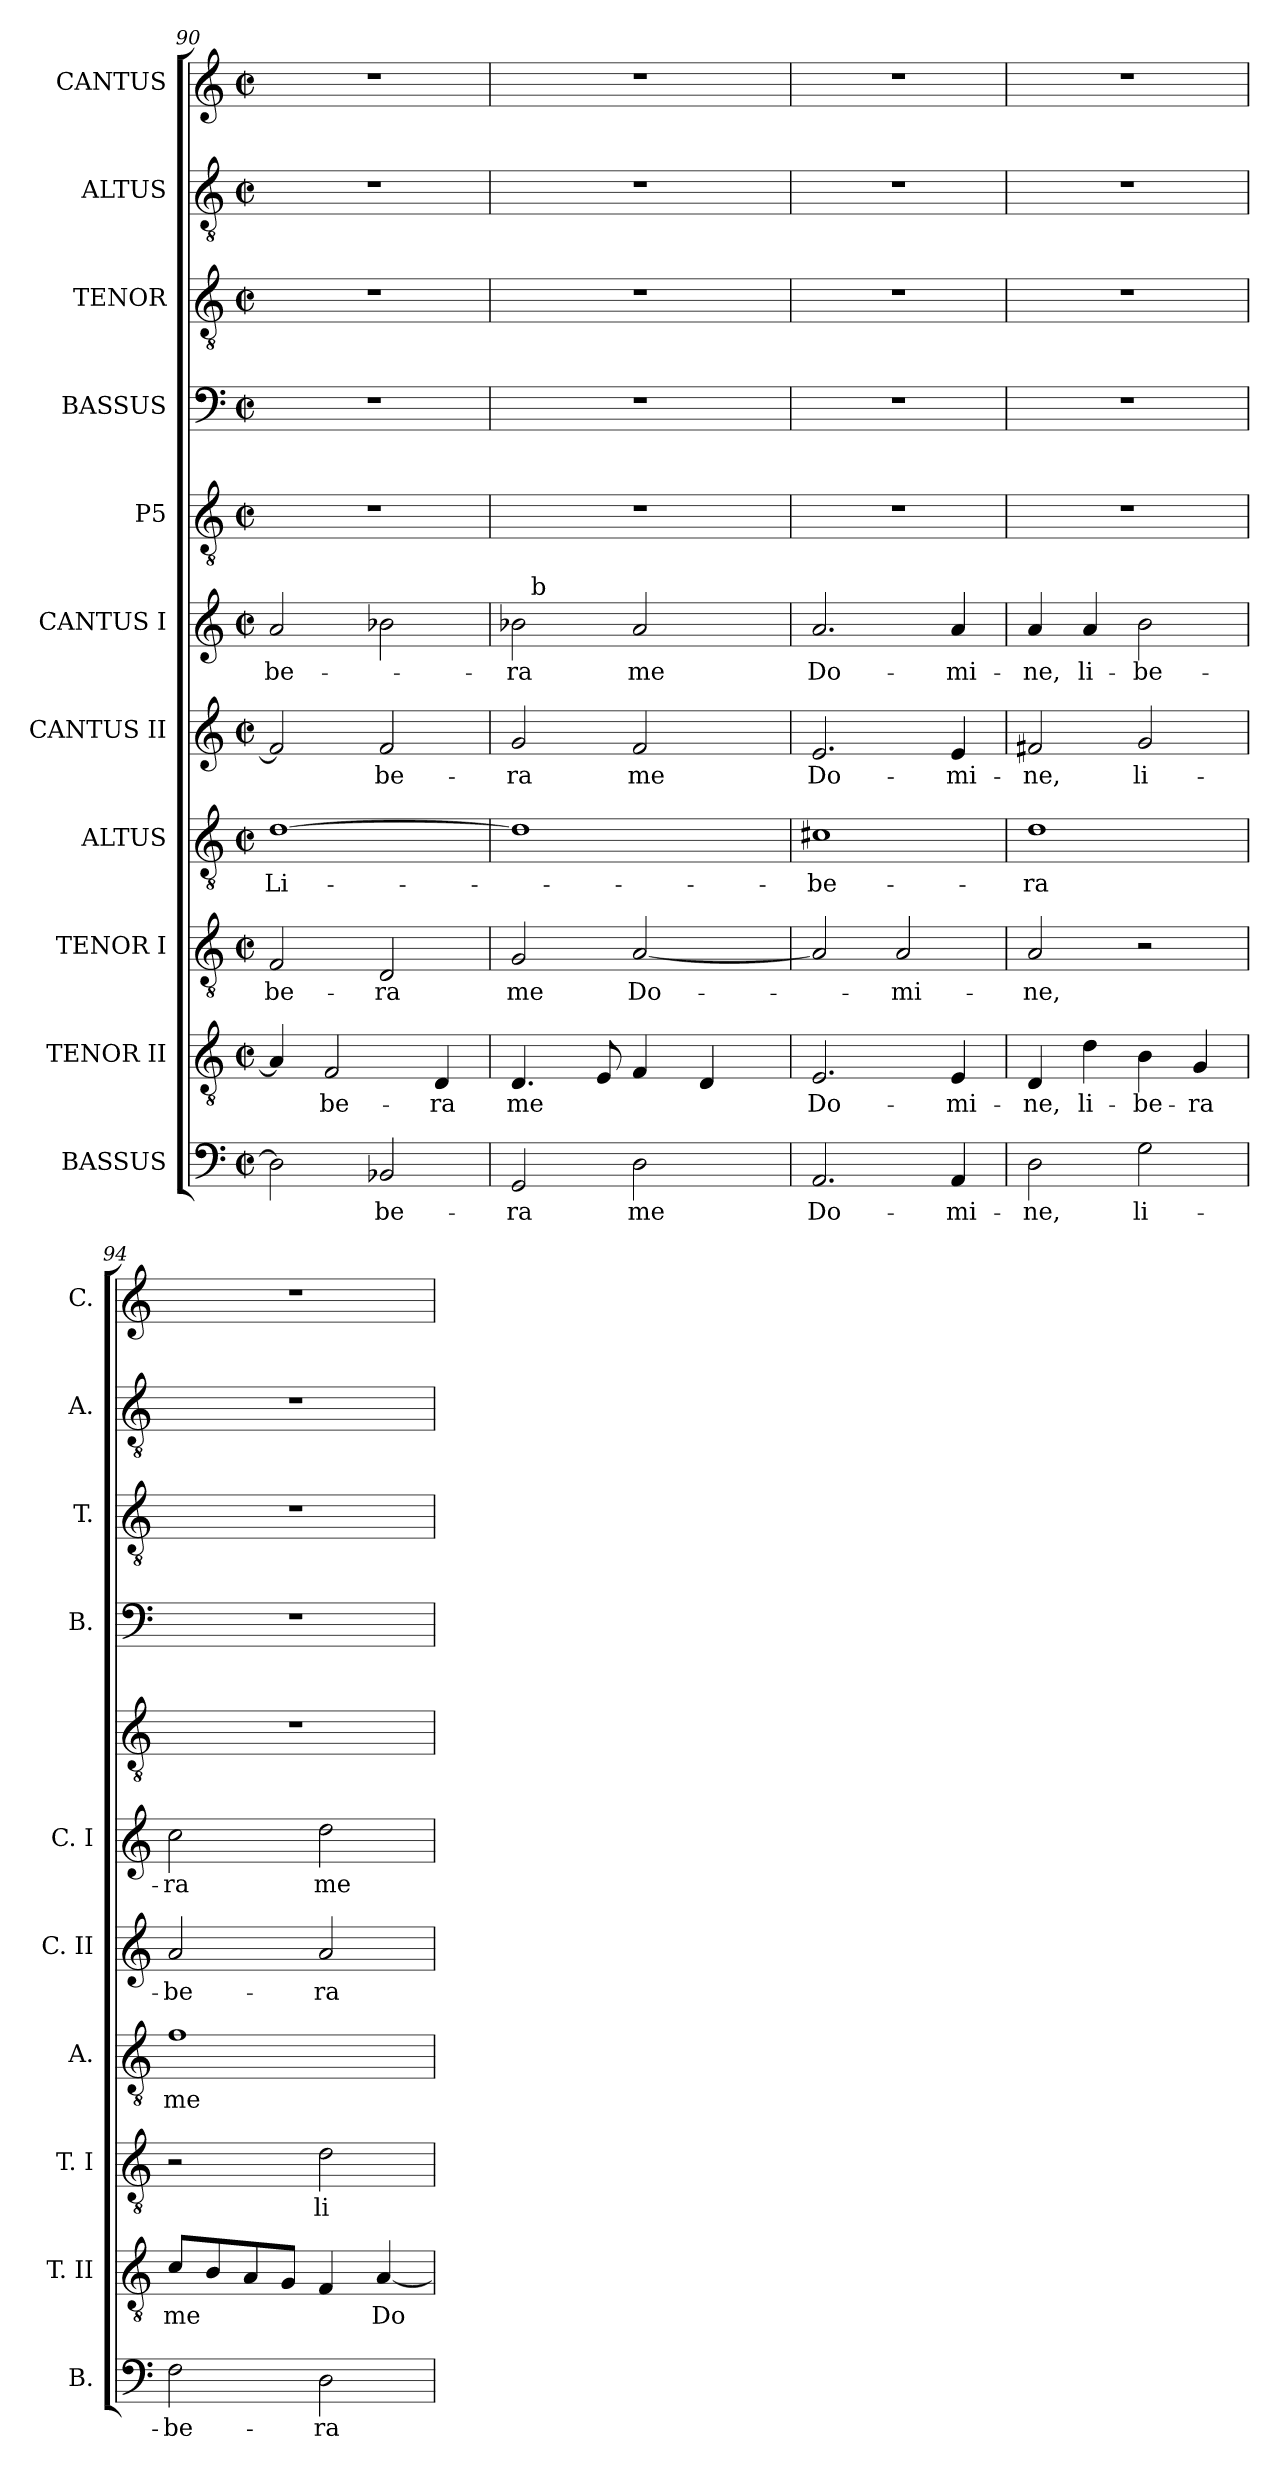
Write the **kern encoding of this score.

**kern	**text	**kern	**text	**kern	**text	**kern	**text	**kern	**text	**kern	**text	**kern	**kern	**kern	**kern	**kern
*part11	*part11	*part10	*part10	*part9	*part9	*part8	*part8	*part7	*part7	*part6	*part6	*part5	*part4	*part3	*part2	*part1
*staff11	*staff11	*staff10	*staff10	*staff9	*staff9	*staff8	*staff8	*staff7	*staff7	*staff6	*staff6	*staff5	*staff4	*staff3	*staff2	*staff1
*I"BASSUS	*	*I"TENOR II	*	*I"TENOR I	*	*I"ALTUS	*	*I"CANTUS II	*	*I"CANTUS I	*	*I"P5	*I"BASSUS	*I"TENOR	*I"ALTUS	*I"CANTUS
*I'B.	*	*I'T. II	*	*I'T. I	*	*I'A.	*	*I'C. II	*	*I'C. I	*	*	*I'B.	*I'T.	*I'A.	*I'C.
*clefF4	*	*clefGv2	*	*clefGv2	*	*clefGv2	*	*clefG2	*	*clefG2	*	*clefGv2	*clefF4	*clefGv2	*clefGv2	*clefG2
*	*	*ITrd7c12	*	*ITrd7c12	*	*ITrd7c12	*	*	*	*	*	*ITrd7c12	*	*ITrd7c12	*ITrd7c12	*
*k[]	*	*k[]	*	*k[]	*	*k[]	*	*k[]	*	*k[]	*	*k[]	*k[]	*k[]	*k[]	*k[]
*a:	*	*a:	*	*a:	*	*a:	*	*a:	*	*a:	*	*a:	*a:	*a:	*a:	*a:
*M2/2	*	*M2/2	*	*M2/2	*	*M2/2	*	*M2/2	*	*M2/2	*	*M2/2	*M2/2	*M2/2	*M2/2	*M2/2
*met(c|)	*	*met(c|)	*	*met(c|)	*	*met(c|)	*	*met(c|)	*	*met(c|)	*	*met(c|)	*met(c|)	*met(c|)	*met(c|)	*met(c|)
=90	=90	=90	=90	=90	=90	=90	=90	=90	=90	=90	=90	=90	=90	=90	=90	=90
!	!	!	!	!	!LO:LY:b:color=#000000	!	!	!	!	!	!	!	!	!	!	!
!	!	!	!	!	!	!	!LO:LY:b:color=#000000	!	!	!	!	!	!	!	!	!
!	!	!	!	!	!	!	!	!	!	!	!LO:LY:b:color=#000000	!	!	!	!	!
2Di\]	.	4AAi/]	.	2FFi/	-be-	[1Di	Li-	2fi/]	.	2ai/	-be-	1r	1r	1r	1r	1r
!	!	!	!LO:LY:b:color=#000000	!	!	!	!	!	!	!	!	!	!	!	!	!
.	.	2FFi/	-be-	.	.	.	.	.	.	.	.	.	.	.	.	.
!	!LO:LY:b:color=#000000	!	!	!	!	!	!	!	!	!	!	!	!	!	!	!
!	!	!	!	!	!LO:LY:b:color=#000000	!	!	!	!	!	!	!	!	!	!	!
!	!	!	!	!	!	!	!	!	!LO:LY:b:color=#000000	!	!	!	!	!	!	!
2BB-Xi/	-be-	.	.	2DDi/	-ra	.	.	2fi/	-be-	2b-Xi\	.	.	.	.	.	.
!	!	!	!LO:LY:b:color=#000000	!	!	!	!	!	!	!	!	!	!	!	!	!
.	.	4DDi/	-ra	.	.	.	.	.	.	.	.	.	.	.	.	.
=91	=91	=91	=91	=91	=91	=91	=91	=91	=91	=91	=91	=91	=91	=91	=91	=91
!	!LO:LY:b:color=#000000	!	!	!	!	!	!	!	!	!	!	!	!	!	!	!
!	!	!	!LO:LY:b:color=#000000	!	!	!	!	!	!	!	!	!	!	!	!	!
!	!	!	!	!	!LO:LY:b:color=#000000	!	!	!	!	!	!	!	!	!	!	!
!	!	!	!	!	!	!	!	!	!LO:LY:b:color=#000000	!	!	!	!	!	!	!
!	!	!	!	!	!	!	!	!	!	!	!LO:LY:b:color=#000000	!	!	!	!	!
*	*	*	*	*	*	*	*	*	*	*^	*	*	*	*	*	*
2GGi/	-ra	4.DDi/	me	2GGi/	me	1Di]	.	2gi/	-ra	2b-i\	32ryy	-ra	1r	1r	1r	1r	1r
.	.	.	.	.	.	.	.	.	.	.	256ryy	.	.	.	.	.	.
!	!	!	!	!	!	!	!	!	!	!	!LO:TX:a:t=b	!	!	!	!	!	!
.	.	.	.	.	.	.	.	.	.	.	2ryy	.	.	.	.	.	.
.	.	8EEi/	.	.	.	.	.	.	.	.	.	.	.	.	.	.	.
!	!LO:LY:b:color=#000000	!	!	!	!	!	!	!	!	!	!	!	!	!	!	!	!
!	!	!	!	!	!LO:LY:b:color=#000000	!	!	!	!	!	!	!	!	!	!	!	!
!	!	!	!	!	!	!	!	!	!LO:LY:b:color=#000000	!	!	!	!	!	!	!	!
!	!	!	!	!	!	!	!	!	!	!	!	!LO:LY:b:color=#000000	!	!	!	!	!
2Di\	me	4FFi/	.	[2AAi/	Do-	.	.	2fi/	me	2ai/	.	me	.	.	.	.	.
.	.	.	.	.	.	.	.	.	.	.	4ryy	.	.	.	.	.	.
.	.	4DDi/	.	.	.	.	.	.	.	.	.	.	.	.	.	.	.
.	.	.	.	.	.	.	.	.	.	.	8ryy	.	.	.	.	.	.
.	.	.	.	.	.	.	.	.	.	.	16ryy	.	.	.	.	.	.
.	.	.	.	.	.	.	.	.	.	.	64..ryy	.	.	.	.	.	.
*	*	*	*	*	*	*	*	*	*	*v	*v	*	*	*	*	*	*
=92	=92	=92	=92	=92	=92	=92	=92	=92	=92	=92	=92	=92	=92	=92	=92	=92
*	*	*	*	*	*	*	*	*	*	*^	*	*	*	*	*	*
!	!LO:LY:b:color=#000000	!	!	!	!	!	!	!	!	!	!	!	!	!	!	!	!
*	*	*	*	*	*	*	*	*	*	*v	*v	*	*	*	*	*	*
*	*	*	*	*	*	*	*	*	*	*^	*	*	*	*	*	*
!	!	!	!LO:LY:b:color=#000000	!	!	!	!	!	!	!	!	!	!	!	!	!	!
*	*	*	*	*	*	*	*	*	*	*v	*v	*	*	*	*	*	*
*	*	*	*	*	*	*	*	*	*	*^	*	*	*	*	*	*
!	!	!	!	!	!	!	!LO:LY:b:color=#000000	!	!	!	!	!	!	!	!	!	!
*	*	*	*	*	*	*	*	*	*	*v	*v	*	*	*	*	*	*
*	*	*	*	*	*	*	*	*	*	*^	*	*	*	*	*	*
!	!	!	!	!	!	!	!	!	!LO:LY:b:color=#000000	!	!	!	!	!	!	!	!
*	*	*	*	*	*	*	*	*	*	*v	*v	*	*	*	*	*	*
*	*	*	*	*	*	*	*	*	*	*^	*	*	*	*	*	*
!	!	!	!	!	!	!	!	!	!	!	!	!LO:LY:b:color=#000000	!	!	!	!	!
*	*	*	*	*	*	*	*	*	*	*v	*v	*	*	*	*	*	*
2.AAi/	Do-	2.EEi/	Do-	2AAi/]	.	1C#Xi	-be-	2.ei/	Do-	2.ai/	Do-	1r	1r	1r	1r	1r
!	!	!	!	!	!LO:LY:b:color=#000000	!	!	!	!	!	!	!	!	!	!	!
.	.	.	.	2AAi/	-mi-	.	.	.	.	.	.	.	.	.	.	.
!	!LO:LY:b:color=#000000	!	!	!	!	!	!	!	!	!	!	!	!	!	!	!
!	!	!	!LO:LY:b:color=#000000	!	!	!	!	!	!	!	!	!	!	!	!	!
!	!	!	!	!	!	!	!	!	!LO:LY:b:color=#000000	!	!	!	!	!	!	!
!	!	!	!	!	!	!	!	!	!	!	!LO:LY:b:color=#000000	!	!	!	!	!
4AAi/	-mi-	4EEi/	-mi-	.	.	.	.	4ei/	-mi-	4ai/	-mi-	.	.	.	.	.
=93	=93	=93	=93	=93	=93	=93	=93	=93	=93	=93	=93	=93	=93	=93	=93	=93
!	!LO:LY:b:color=#000000	!	!	!	!	!	!	!	!	!	!	!	!	!	!	!
!	!	!	!LO:LY:b:color=#000000	!	!	!	!	!	!	!	!	!	!	!	!	!
!	!	!	!	!	!LO:LY:b:color=#000000	!	!	!	!	!	!	!	!	!	!	!
!	!	!	!	!	!	!	!LO:LY:b:color=#000000	!	!	!	!	!	!	!	!	!
!	!	!	!	!	!	!	!	!	!LO:LY:b:color=#000000	!	!	!	!	!	!	!
!	!	!	!	!	!	!	!	!	!	!	!LO:LY:b:color=#000000	!	!	!	!	!
2Di\	-ne,	4DDi/	-ne,	2AAi/	-ne,	1Di	-ra	2f#Xi/	-ne,	4ai/	-ne,	1r	1r	1r	1r	1r
!	!	!	!LO:LY:b:color=#000000	!	!	!	!	!	!	!	!	!	!	!	!	!
!	!	!	!	!	!	!	!	!	!	!	!LO:LY:b:color=#000000	!	!	!	!	!
.	.	4Di\	li-	.	.	.	.	.	.	4ai/	li-	.	.	.	.	.
!	!LO:LY:b:color=#000000	!	!	!	!	!	!	!	!	!	!	!	!	!	!	!
!	!	!	!LO:LY:b:color=#000000	!	!	!	!	!	!	!	!	!	!	!	!	!
!	!	!	!	!	!	!	!	!	!LO:LY:b:color=#000000	!	!	!	!	!	!	!
!	!	!	!	!	!	!	!	!	!	!	!LO:LY:b:color=#000000	!	!	!	!	!
2Gi\	li-	4BBi\	-be-	2r	.	.	.	2gi/	li-	2bi\	-be-	.	.	.	.	.
!	!	!	!LO:LY:b:color=#000000	!	!	!	!	!	!	!	!	!	!	!	!	!
.	.	4GGi/	-ra	.	.	.	.	.	.	.	.	.	.	.	.	.
!!LO:PB:g=z
=94	=94	=94	=94	=94	=94	=94	=94	=94	=94	=94	=94	=94	=94	=94	=94	=94
!	!LO:LY:b:color=#000000	!	!	!	!	!	!	!	!	!	!	!	!	!	!	!
!	!	!	!LO:LY:b:color=#000000	!	!	!	!	!	!	!	!	!	!	!	!	!
!	!	!	!	!	!	!	!LO:LY:b:color=#000000	!	!	!	!	!	!	!	!	!
!	!	!	!	!	!	!	!	!	!LO:LY:b:color=#000000	!	!	!	!	!	!	!
!	!	!	!	!	!	!	!	!	!	!	!LO:LY:b:color=#000000	!	!	!	!	!
2Fi\	-be-	8Ci/L	me	2r	.	1Fi	me	2ai/	-be-	2cci\	-ra	1r	1r	1r	1r	1r
.	.	8BBi/	.	.	.	.	.	.	.	.	.	.	.	.	.	.
.	.	8AAi/	.	.	.	.	.	.	.	.	.	.	.	.	.	.
.	.	8GGi/J	.	.	.	.	.	.	.	.	.	.	.	.	.	.
!	!LO:LY:b:color=#000000	!	!	!	!	!	!	!	!	!	!	!	!	!	!	!
!	!	!	!	!	!LO:LY:b:color=#000000	!	!	!	!	!	!	!	!	!	!	!
!	!	!	!	!	!	!	!	!	!LO:LY:b:color=#000000	!	!	!	!	!	!	!
!	!	!	!	!	!	!	!	!	!	!	!LO:LY:b:color=#000000	!	!	!	!	!
2Di\	-ra	4FFi/	.	2Di\	li-	.	.	2ai/	-ra	2ddi\	me	.	.	.	.	.
!	!	!	!LO:LY:b:color=#000000	!	!	!	!	!	!	!	!	!	!	!	!	!
.	.	[4AAi/	Do-	.	.	.	.	.	.	.	.	.	.	.	.	.
=	=	=	=	=	=	=	=	=	=	=	=	=	=	=	=	=
*-	*-	*-	*-	*-	*-	*-	*-	*-	*-	*-	*-	*-	*-	*-	*-	*-
